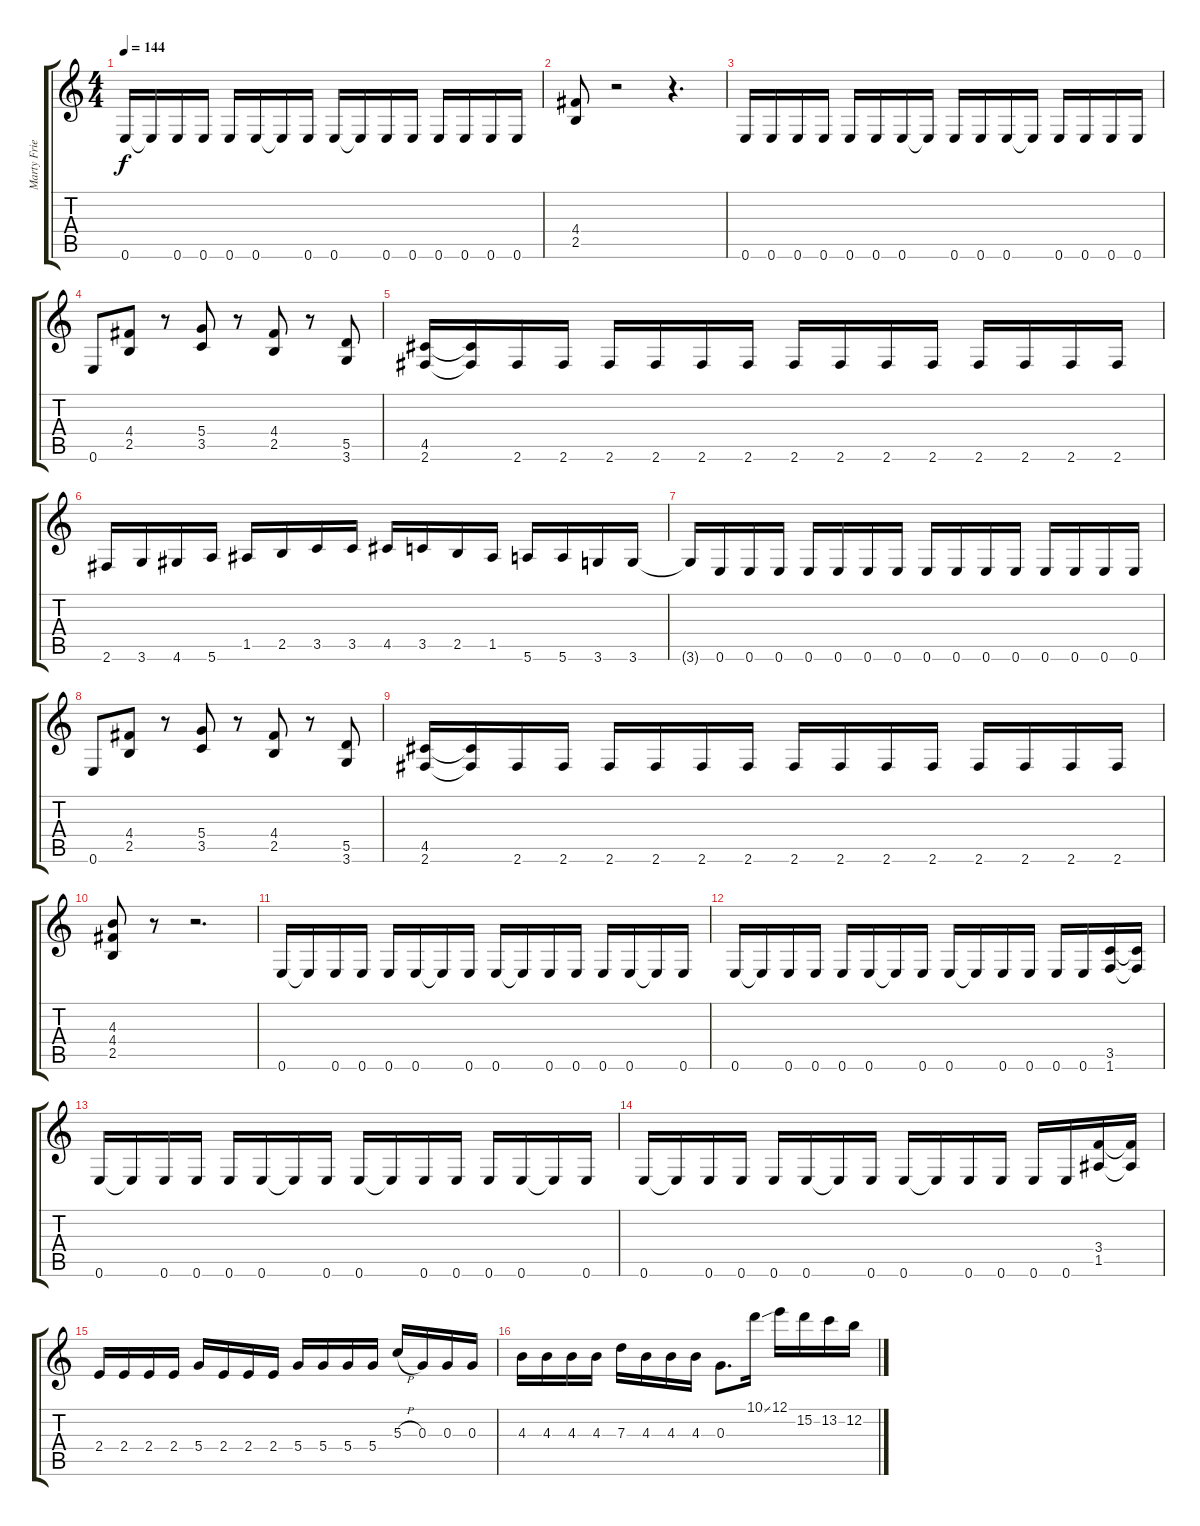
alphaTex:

\track ("Marty Friedman" "Marty Frie") {instrument distortionguitar}
\staff {score tabs}
\tuning (E4 B3 G3 D3 A2 E2) {hide}
\ts (4 4)
\tempo 144
\clef g2
\ks c
0.6.16{dy f} 0.6{t}.16 0.6.16 0.6.16 0.6.16 0.6.16 0.6{t}.16 0.6.16 0.6.16 0.6{t}.16 0.6.16 0.6.16 0.6.16 0.6.16 0.6.16 0.6.16 |
(4.4 2.5).8 r.2 r.4{d} |
0.6.16 0.6.16 0.6.16 0.6.16 0.6.16 0.6.16 0.6.16 0.6{t}.16 0.6.16 0.6.16 0.6.16 0.6{t}.16 0.6.16 0.6.16 0.6.16 0.6.16 |
0.6.8 (4.4 2.5).8 r.8 (5.4 3.5).8 r.8 (4.4 2.5).8 r.8 (5.5 3.6).8 |
(4.5 2.6).16 (4.5{t} 2.6{t}).16 2.6.16 2.6.16 2.6.16 2.6.16 2.6.16 2.6.16 2.6.16 2.6.16 2.6.16 2.6.16 2.6.16 2.6.16 2.6.16 2.6.16 |
2.6.16 3.6.16 4.6.16 5.6.16 1.5.16 2.5.16 3.5.16 3.5.16 4.5.16 3.5.16 2.5.16 1.5.16 5.6.16 5.6.16 3.6.16 3.6.16 |
3.6{t}.16 0.6.16 0.6.16 0.6.16 0.6.16 0.6.16 0.6.16 0.6.16 0.6.16 0.6.16 0.6.16 0.6.16 0.6.16 0.6.16 0.6.16 0.6.16 |
0.6.8 (4.4 2.5).8 r.8 (5.4 3.5).8 r.8 (4.4 2.5).8 r.8 (5.5 3.6).8 |
(4.5 2.6).16 (4.5{t} 2.6{t}).16 2.6.16 2.6.16 2.6.16 2.6.16 2.6.16 2.6.16 2.6.16 2.6.16 2.6.16 2.6.16 2.6.16 2.6.16 2.6.16 2.6.16 |
(4.3 4.4 2.5).8 r.8 r.2{d} |
0.6.16 0.6{t}.16 0.6.16 0.6.16 0.6.16 0.6.16 0.6{t}.16 0.6.16 0.6.16 0.6{t}.16 0.6.16 0.6.16 0.6.16 0.6.16 0.6{t}.16 0.6.16 |
0.6.16 0.6{t}.16 0.6.16 0.6.16 0.6.16 0.6.16 0.6{t}.16 0.6.16 0.6.16 0.6{t}.16 0.6.16 0.6.16 0.6.16 0.6.16 (3.5 1.6).16 (3.5{t} 1.6{t}).16 |
0.6.16 0.6{t}.16 0.6.16 0.6.16 0.6.16 0.6.16 0.6{t}.16 0.6.16 0.6.16 0.6{t}.16 0.6.16 0.6.16 0.6.16 0.6.16 0.6{t}.16 0.6.16 |
0.6.16 0.6{t}.16 0.6.16 0.6.16 0.6.16 0.6.16 0.6{t}.16 0.6.16 0.6.16 0.6{t}.16 0.6.16 0.6.16 0.6.16 0.6.16 (3.4 1.5).16 (3.4{t} 1.5{t}).16 |
2.4.16 2.4.16 2.4.16 2.4.16 5.4.16 2.4.16 2.4.16 2.4.16 5.4.16 5.4.16 5.4.16 5.4.16 5.3{h}.16 0.3.16 0.3.16 0.3.16 |
4.3.16 4.3.16 4.3.16 4.3.16 7.3.16 4.3.16 4.3.16 4.3.16 0.3.8{d} 10.1{ss}.16 12.1.16 15.2.16 13.2.16 12.2.16
